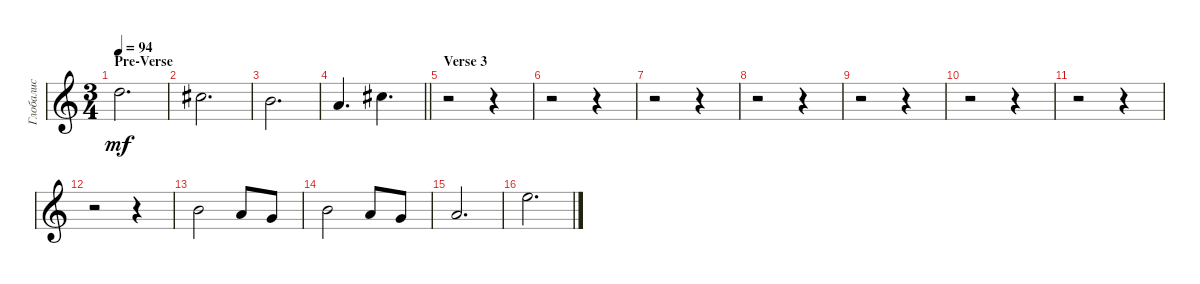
\track ("Глобалис" "Глобалис") {instrument flute}
\staff {score}
\tuning (E4 B3 G3 D3 A2 E2 B1) {hide}
\ts (3 4)
\section ("" "Pre-Verse")
\tempo 94
\clef g2
\ks c
10.1.2{d dy mf} |
9.1.2{d} |
7.1.2{d} |
\barLineRight lightlight
5.1.4{d} 9.1.4{d} |
\section ("" "Verse 3")
r.2 r.4 |
r.2 r.4 |
r.2 r.4 |
r.2 r.4 |
r.2 r.4 |
r.2 r.4 |
r.2 r.4 |
r.2 r.4 |
7.1.2 5.1.8 3.1.8 |
7.1.2 5.1.8 3.1.8 |
5.1.2{d} |
12.1.2{d}
